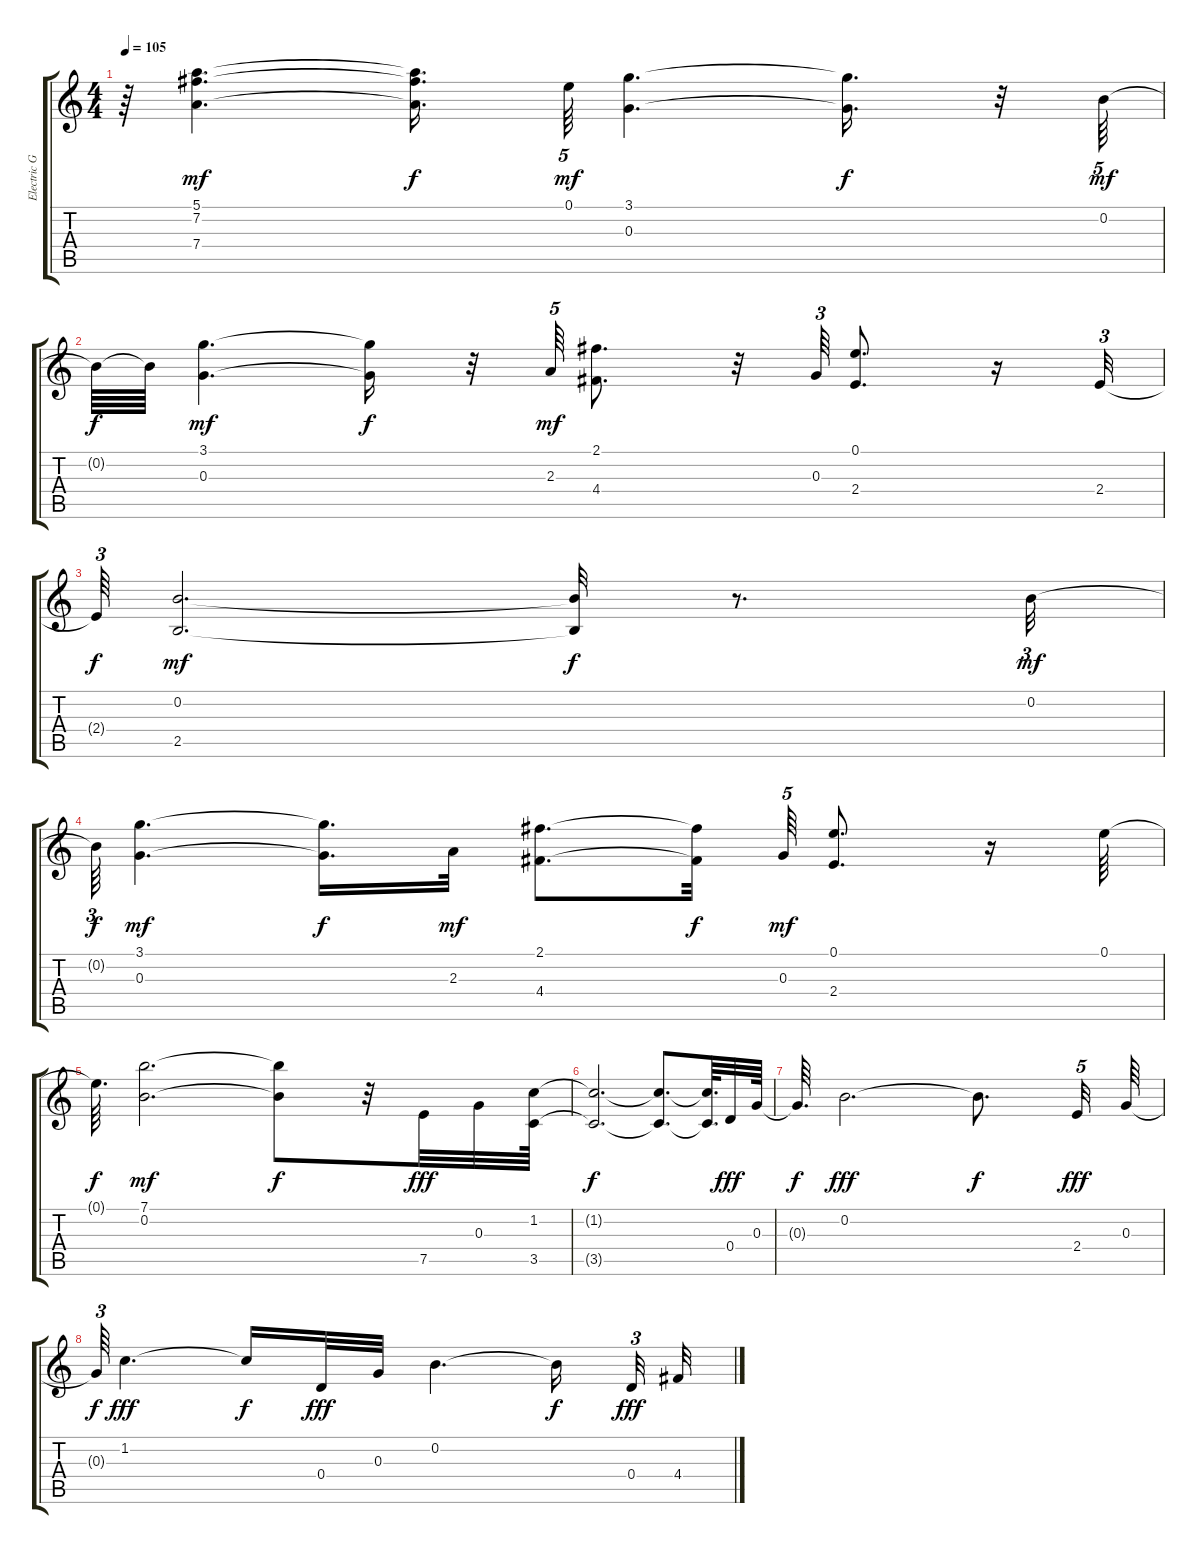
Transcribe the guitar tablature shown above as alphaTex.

\track ("Electric Guitar (clean)" "Electric G") {instrument electricguitarclean}
\staff {score tabs}
\tuning (E4 B3 G3 D3 A2 E2) {hide}
\ts (4 4)
\tempo 105
\clef g2
\ks c
r.64{dy f} (5.1 7.2 7.4).4{d dy mf} (5.1{t} 7.2{t} 7.4{t}).16{d dy f} 0.1.64{tu (5 4) dy mf} (3.1 0.3).4{d} (3.1{t} 0.3{t}).16{d dy f} r.32 0.2.64{tu (5 4) dy mf} |
0.2{t}.64{dy f} 0.2{t}.64 (3.1 0.3).4{d dy mf} (3.1{t} 0.3{t}).16{dy f} r.32 2.3.64{tu (5 4) dy mf} (2.1 4.4).8{d} r.32 0.3.64{tu (3 2)} (0.1 2.4).8{d} r.16 2.4.32{tu (3 2)} |
2.4{t}.64{tu (3 2) dy f} (0.2 2.5).2{d dy mf} (0.2{t} 2.5{t}).32{dy f} r.8{d} 0.2.32{tu (3 2) dy mf} |
0.2{t}.64{tu (3 2) dy f} (3.1 0.3).4{d dy mf} (3.1{t} 0.3{t}).16{d dy f} 2.3.32{dy mf} (2.1 4.4).8{d} (2.1{t} 4.4{t}).32{dy f} 0.3.64{tu (5 4) dy mf} (0.1 2.4).8{d} r.16 0.1.64 |
0.1{t}.64{d dy f} (7.1 0.2).2{d dy mf} (7.1{t} 0.2{t}).8{dy f} r.32 7.5.32{dy fff} 0.3.32 (1.2 3.5).64 |
(1.2{t} 3.5{t}).2{d dy f} (1.2{t} 3.5{t}).8{d} (1.2{t} 3.5{t}).64{d} 0.4.32{dy fff} 0.3.64 |
0.3{t}.64{d dy f} 0.2.2{d dy fff} 0.2{t}.8{d dy f} 2.4.32{tu (5 4) dy fff} 0.3.64 |
0.3{t}.64{tu (3 2) dy f} 1.2.4{d dy fff} 1.2{t}.16{dy f} 0.4.32{dy fff} 0.3.32 0.2.4{d} 0.2{t}.16{dy f} 0.4.32{tu (3 2) dy fff} 4.4.32
